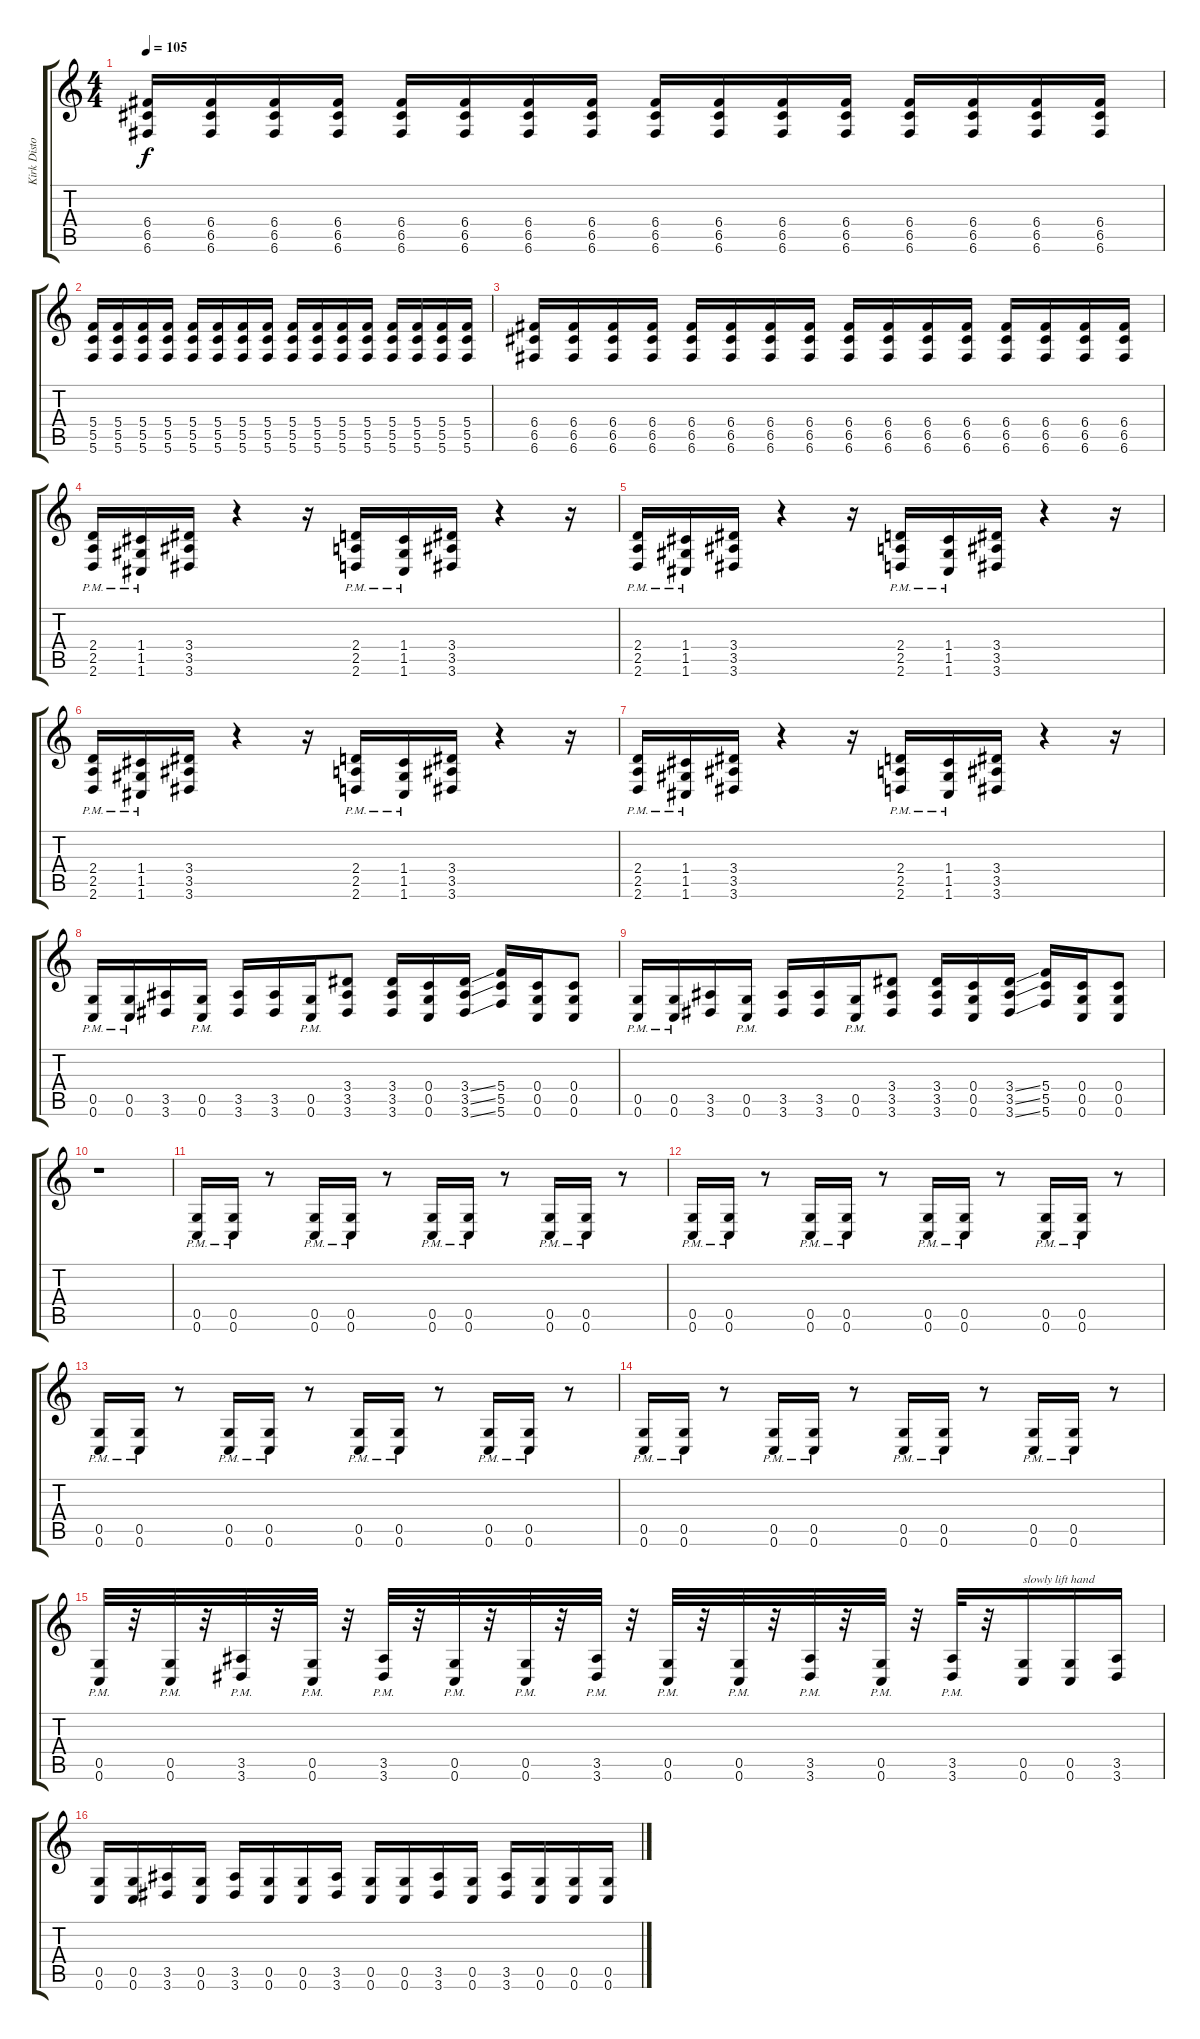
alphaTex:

\track ("Kirk Distortion" "Kirk Disto") {instrument distortionguitar}
\staff {score tabs}
\tuning (D4 A3 F3 C3 G2 C2) {hide}
\ts (4 4)
\tempo 105
\clef g2
\ks c
(6.4 6.5 6.6).16{dy f} (6.4 6.5 6.6).16 (6.4 6.5 6.6).16 (6.4 6.5 6.6).16 (6.4 6.5 6.6).16 (6.4 6.5 6.6).16 (6.4 6.5 6.6).16 (6.4 6.5 6.6).16 (6.4 6.5 6.6).16 (6.4 6.5 6.6).16 (6.4 6.5 6.6).16 (6.4 6.5 6.6).16 (6.4 6.5 6.6).16 (6.4 6.5 6.6).16 (6.4 6.5 6.6).16 (6.4 6.5 6.6).16 |
(5.4 5.5 5.6).16 (5.4 5.5 5.6).16 (5.4 5.5 5.6).16 (5.4 5.5 5.6).16 (5.4 5.5 5.6).16 (5.4 5.5 5.6).16 (5.4 5.5 5.6).16 (5.4 5.5 5.6).16 (5.4 5.5 5.6).16 (5.4 5.5 5.6).16 (5.4 5.5 5.6).16 (5.4 5.5 5.6).16 (5.4 5.5 5.6).16 (5.4 5.5 5.6).16 (5.4 5.5 5.6).16 (5.4 5.5 5.6).16 |
(6.4 6.5 6.6).16 (6.4 6.5 6.6).16 (6.4 6.5 6.6).16 (6.4 6.5 6.6).16 (6.4 6.5 6.6).16 (6.4 6.5 6.6).16 (6.4 6.5 6.6).16 (6.4 6.5 6.6).16 (6.4 6.5 6.6).16 (6.4 6.5 6.6).16 (6.4 6.5 6.6).16 (6.4 6.5 6.6).16 (6.4 6.5 6.6).16 (6.4 6.5 6.6).16 (6.4 6.5 6.6).16 (6.4 6.5 6.6).16 |
(2.4{pm} 2.5{pm} 2.6{pm}).16 (1.4{pm} 1.5{pm} 1.6{pm}).16 (3.4 3.5 3.6).16 r.4 r.16 (2.4{pm} 2.5{pm} 2.6{pm}).16 (1.4{pm} 1.5{pm} 1.6{pm}).16 (3.4 3.5 3.6).16 r.4 r.16 |
(2.4{pm} 2.5{pm} 2.6{pm}).16 (1.4{pm} 1.5{pm} 1.6{pm}).16 (3.4 3.5 3.6).16 r.4 r.16 (2.4{pm} 2.5{pm} 2.6{pm}).16 (1.4{pm} 1.5{pm} 1.6{pm}).16 (3.4 3.5 3.6).16 r.4 r.16 |
(2.4{pm} 2.5{pm} 2.6{pm}).16 (1.4{pm} 1.5{pm} 1.6{pm}).16 (3.4 3.5 3.6).16 r.4 r.16 (2.4{pm} 2.5{pm} 2.6{pm}).16 (1.4{pm} 1.5{pm} 1.6{pm}).16 (3.4 3.5 3.6).16 r.4 r.16 |
(2.4{pm} 2.5{pm} 2.6{pm}).16 (1.4{pm} 1.5{pm} 1.6{pm}).16 (3.4 3.5 3.6).16 r.4 r.16 (2.4{pm} 2.5{pm} 2.6{pm}).16 (1.4{pm} 1.5{pm} 1.6{pm}).16 (3.4 3.5 3.6).16 r.4 r.16 |
(0.5{pm} 0.6).16 (0.5{pm} 0.6).16 (3.5 3.6).16 (0.5{pm} 0.6).16 (3.5 3.6).16 (3.5 3.6).16 (0.5{pm} 0.6).16 (3.4 3.5 3.6).8 (3.4 3.5 3.6).16 (0.4 0.5 0.6).16 (3.4{ss} 3.5{ss} 3.6{ss}).16 (5.4 5.5 5.6).16 (0.4 0.5 0.6).16 (0.4 0.5 0.6).8 |
(0.5{pm} 0.6).16 (0.5{pm} 0.6).16 (3.5 3.6).16 (0.5{pm} 0.6).16 (3.5 3.6).16 (3.5 3.6).16 (0.5{pm} 0.6).16 (3.4 3.5 3.6).8 (3.4 3.5 3.6).16 (0.4 0.5 0.6).16 (3.4{ss} 3.5{ss} 3.6{ss}).16 (5.4 5.5 5.6).16 (0.4 0.5 0.6).16 (0.4 0.5 0.6).8 |
r.1 |
(0.5{pm} 0.6{pm}).16 (0.5{pm} 0.6{pm}).16 r.8 (0.5{pm} 0.6{pm}).16 (0.5{pm} 0.6{pm}).16 r.8 (0.5{pm} 0.6{pm}).16 (0.5{pm} 0.6{pm}).16 r.8 (0.5{pm} 0.6{pm}).16 (0.5{pm} 0.6{pm}).16 r.8 |
(0.5{pm} 0.6{pm}).16 (0.5{pm} 0.6{pm}).16 r.8 (0.5{pm} 0.6{pm}).16 (0.5{pm} 0.6{pm}).16 r.8 (0.5{pm} 0.6{pm}).16 (0.5{pm} 0.6{pm}).16 r.8 (0.5{pm} 0.6{pm}).16 (0.5{pm} 0.6{pm}).16 r.8 |
(0.5{pm} 0.6{pm}).16 (0.5{pm} 0.6{pm}).16 r.8 (0.5{pm} 0.6{pm}).16 (0.5{pm} 0.6{pm}).16 r.8 (0.5{pm} 0.6{pm}).16 (0.5{pm} 0.6{pm}).16 r.8 (0.5{pm} 0.6{pm}).16 (0.5{pm} 0.6{pm}).16 r.8 |
(0.5{pm} 0.6{pm}).16 (0.5{pm} 0.6{pm}).16 r.8 (0.5{pm} 0.6{pm}).16 (0.5{pm} 0.6{pm}).16 r.8 (0.5{pm} 0.6{pm}).16 (0.5{pm} 0.6{pm}).16 r.8 (0.5{pm} 0.6{pm}).16 (0.5{pm} 0.6{pm}).16 r.8 |
(0.5{pm} 0.6{pm}).32 r.32 (0.5{pm} 0.6{pm}).32 r.32 (3.5{pm} 3.6{pm}).32 r.32 (0.5{pm} 0.6{pm}).32 r.32 (3.5{pm} 3.6{pm}).32 r.32 (0.5{pm} 0.6{pm}).32 r.32 (0.5{pm} 0.6{pm}).32 r.32 (3.5{pm} 3.6{pm}).32 r.32 (0.5{pm} 0.6{pm}).32 r.32 (0.5{pm} 0.6{pm}).32 r.32 (3.5{pm} 3.6{pm}).32 r.32 (0.5{pm} 0.6{pm}).32 r.32 (3.5{pm} 3.6{pm}).32 r.32 (0.5 0.6).16{txt "slowly lift hand"} (0.5 0.6).16 (3.5 3.6).16 |
(0.5 0.6).16 (0.5 0.6).16 (3.5 3.6).16 (0.5 0.6).16 (3.5 3.6).16 (0.5 0.6).16 (0.5 0.6).16 (3.5 3.6).16 (0.5 0.6).16 (0.5 0.6).16 (3.5 3.6).16 (0.5 0.6).16 (3.5 3.6).16 (0.5 0.6).16 (0.5 0.6).16 (0.5 0.6).16
